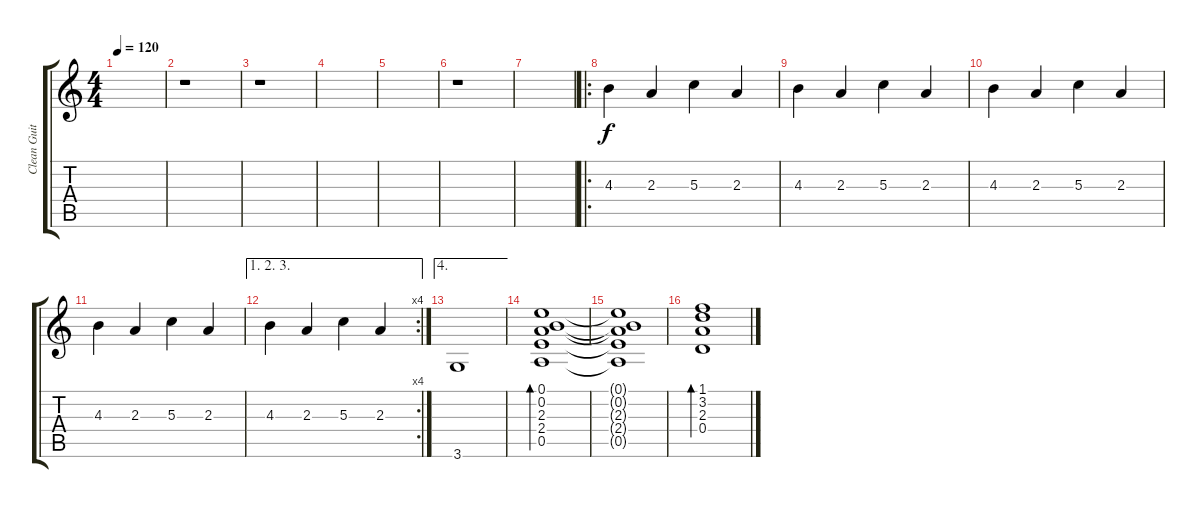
\track ("Clean Guitar" "Clean Guit") {instrument acousticguitarnylon}
\staff {score tabs}
\tuning (E4 B3 G3 D3 A2 E2) {hide}
\ts (4 4)
\tempo 120
\clef g2
\ks c
|
r.1 |
r.1 |
|
|
r.1 |
|
\ro
4.3.4{dy f} 2.3.4 5.3.4 2.3.4 |
4.3.4 2.3.4 5.3.4 2.3.4 |
4.3.4 2.3.4 5.3.4 2.3.4 |
4.3.4 2.3.4 5.3.4 2.3.4 |
\ae (1 2 3)
\rc 4
4.3.4 2.3.4 5.3.4 2.3.4 |
\ae 4
3.6.1 |
(0.1 0.2 2.3 2.4 0.5).1{bd 240} |
(0.1{t} 0.2{t} 2.3{t} 2.4{t} 0.5{t}).1 |
(1.1 3.2 2.3 0.4).1{bd 240}
